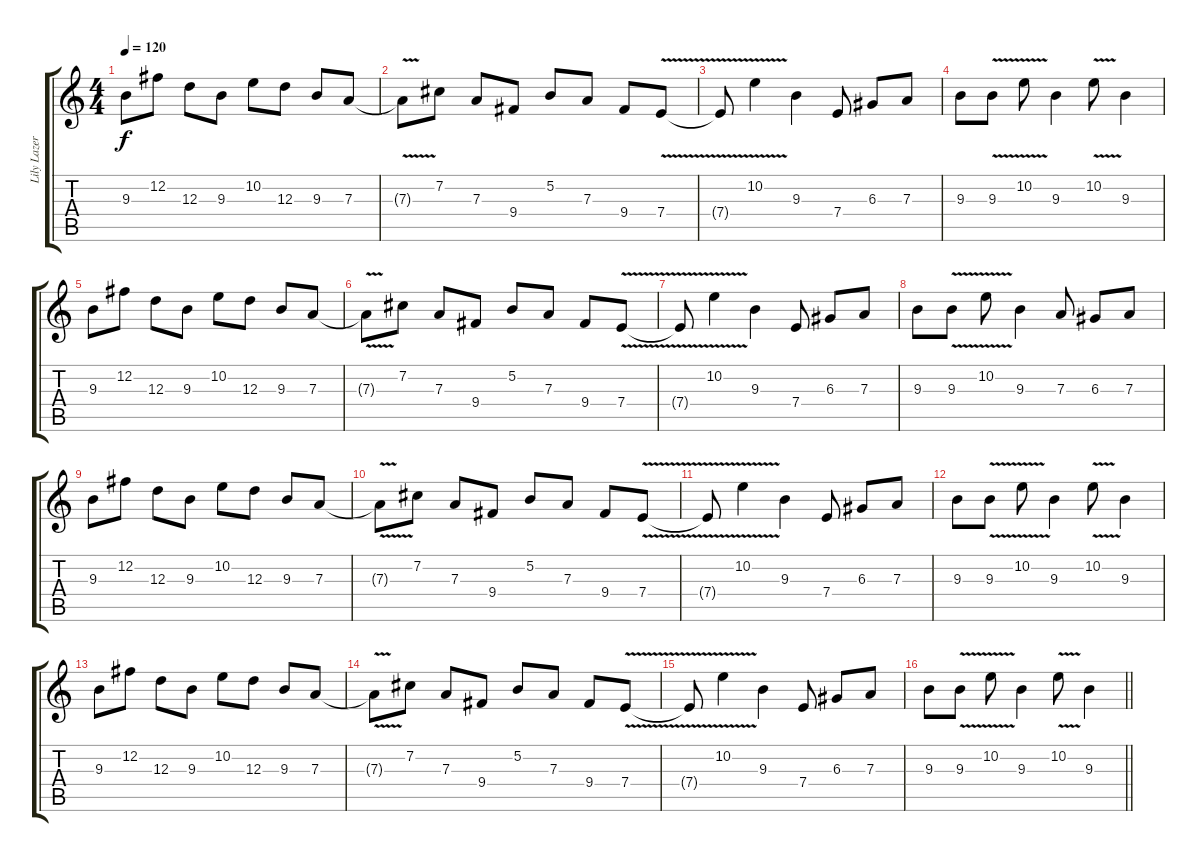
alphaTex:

\track ("Lily Lazer (Guitar)" "Lily Lazer") {instrument distortionguitar}
\staff {score tabs}
\tuning (B3 Gb3 D3 A2 E2 B1) {hide}
\ts (4 4)
\tempo 120
\clef g2
\ks c
9.3.8{dy f} 12.2.8 12.3.8 9.3.8 10.2.8 12.3.8 9.3.8 7.3.8 |
7.3{v t}.8 7.2.8 7.3.8 9.4.8 5.2.8 7.3.8 9.4.8 7.4{v}.8 |
7.4{t}.8 10.2{v}.4 9.3.4 7.4.8 6.3.8 7.3.8 |
9.3.8 9.3{v}.8 10.2{v}.8 9.3.4 10.2{v}.8 9.3.4 |
9.3.8 12.2.8 12.3.8 9.3.8 10.2.8 12.3.8 9.3.8 7.3.8 |
7.3{v t}.8 7.2.8 7.3.8 9.4.8 5.2.8 7.3.8 9.4.8 7.4{v}.8 |
7.4{t}.8 10.2{v}.4 9.3.4 7.4.8 6.3.8 7.3.8 |
9.3.8 9.3{v}.8 10.2{v}.8 9.3.4 7.3.8 6.3.8 7.3.8 |
9.3.8 12.2.8 12.3.8 9.3.8 10.2.8 12.3.8 9.3.8 7.3.8 |
7.3{v t}.8 7.2.8 7.3.8 9.4.8 5.2.8 7.3.8 9.4.8 7.4{v}.8 |
7.4{t}.8 10.2{v}.4 9.3.4 7.4.8 6.3.8 7.3.8 |
9.3.8 9.3{v}.8 10.2{v}.8 9.3.4 10.2{v}.8 9.3.4 |
9.3.8 12.2.8 12.3.8 9.3.8 10.2.8 12.3.8 9.3.8 7.3.8 |
7.3{v t}.8 7.2.8 7.3.8 9.4.8 5.2.8 7.3.8 9.4.8 7.4{v}.8 |
7.4{t}.8 10.2{v}.4 9.3.4 7.4.8 6.3.8 7.3.8 |
\barLineRight lightlight
9.3.8 9.3{v}.8 10.2{v}.8 9.3.4 10.2{v}.8 9.3.4
